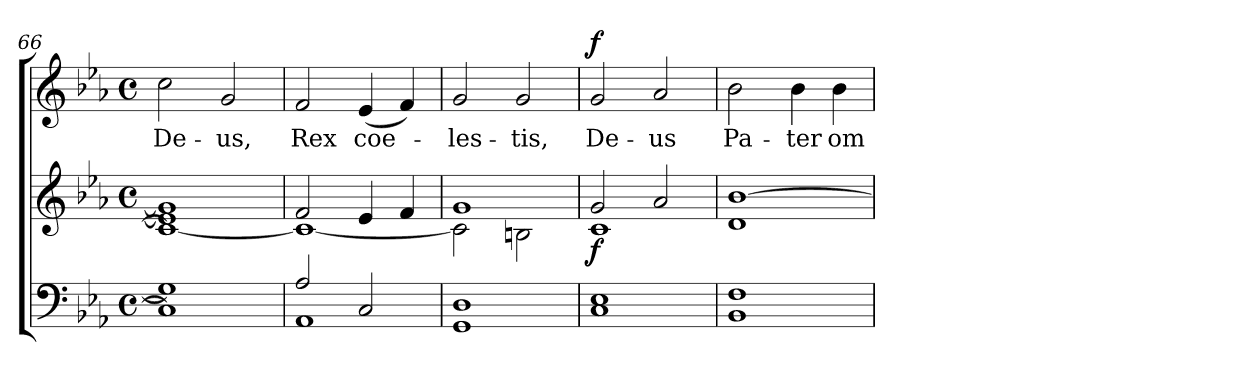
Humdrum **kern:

**kern	**kern	**dynam	**kern	**text	**dynam
*part2	*part2	*part2	*part1	*part1	*part1
*staff3	*staff2	*staff2/3	*staff1	*staff1	*staff1
*clefF4	*clefG2	*	*clefG2	*	*
*	*	*	*ITrd7c12	*	*
*k[b-e-a-]	*k[b-e-a-]	*	*k[b-e-a-]	*	*
*E-:	*E-:	*	*E-:	*	*
*M4/4	*M4/4	*	*M4/4	*	*
*met(c)	*met(c)	*	*met(c)	*	*
=66	=66	=66	=66	=66	=66
*^	*^	*	*	*	*
!	!	!	!	!	!	!LO:LY:b	!
1G]	1C]	1e-] 1g]	1c_	.	2c\	De-	.
!	!	!	!	!	!	!LO:LY:b	!
.	.	.	.	.	2G/	-us,	.
=67	=67	=67	=67	=67	=67	=67	=67
!	!	!	!	!	!	!LO:LY:b	!
2A-/	1AA-	2f/	1c_	.	2F/	Rex	.
!	!	!	!	!	!	!LO:LY:b	!
2C/	.	4e-/	.	.	(<4E-/	coe-	.
.	.	4f/	.	.	4F/)	.	.
=68	=68	=68	=68	=68	=68	=68	=68
!	!	!	!	!	!	!LO:LY:b	!
1D	1GG	1g	2c\]	.	2G/	-les-	.
!	!	!	!	!	!	!LO:LY:b	!
.	.	.	2Bn\	.	2G/	-tis,	.
=69	=69	=69	=69	=69	=69	=69	=69
!	!	!	!	!LO:DY:b	!	!LO:LY:b	!LO:DY:a
1E-	1C	2g/	1c	f	2G/	De-	f
!	!	!	!	!	!	!LO:LY:b	!
.	.	2a-/	.	.	2A-/	-us	.
=70	=70	=70	=70	=70	=70	=70	=70
!	!	!	!	!	!	!LO:LY:b	!
1F	1BB-	[>1b-	1d	.	2B-\	Pa-	.
!	!	!	!	!	!	!LO:LY:b	!
.	.	.	.	.	4B-\	-ter	.
!	!	!	!	!	!	!LO:LY:b	!
.	.	.	.	.	4B-\	om-	.
*v	*v	*	*	*	*	*	*
*	*v	*v	*	*	*	*
=	=	=	=	=	=
*-	*-	*-	*-	*-	*-
